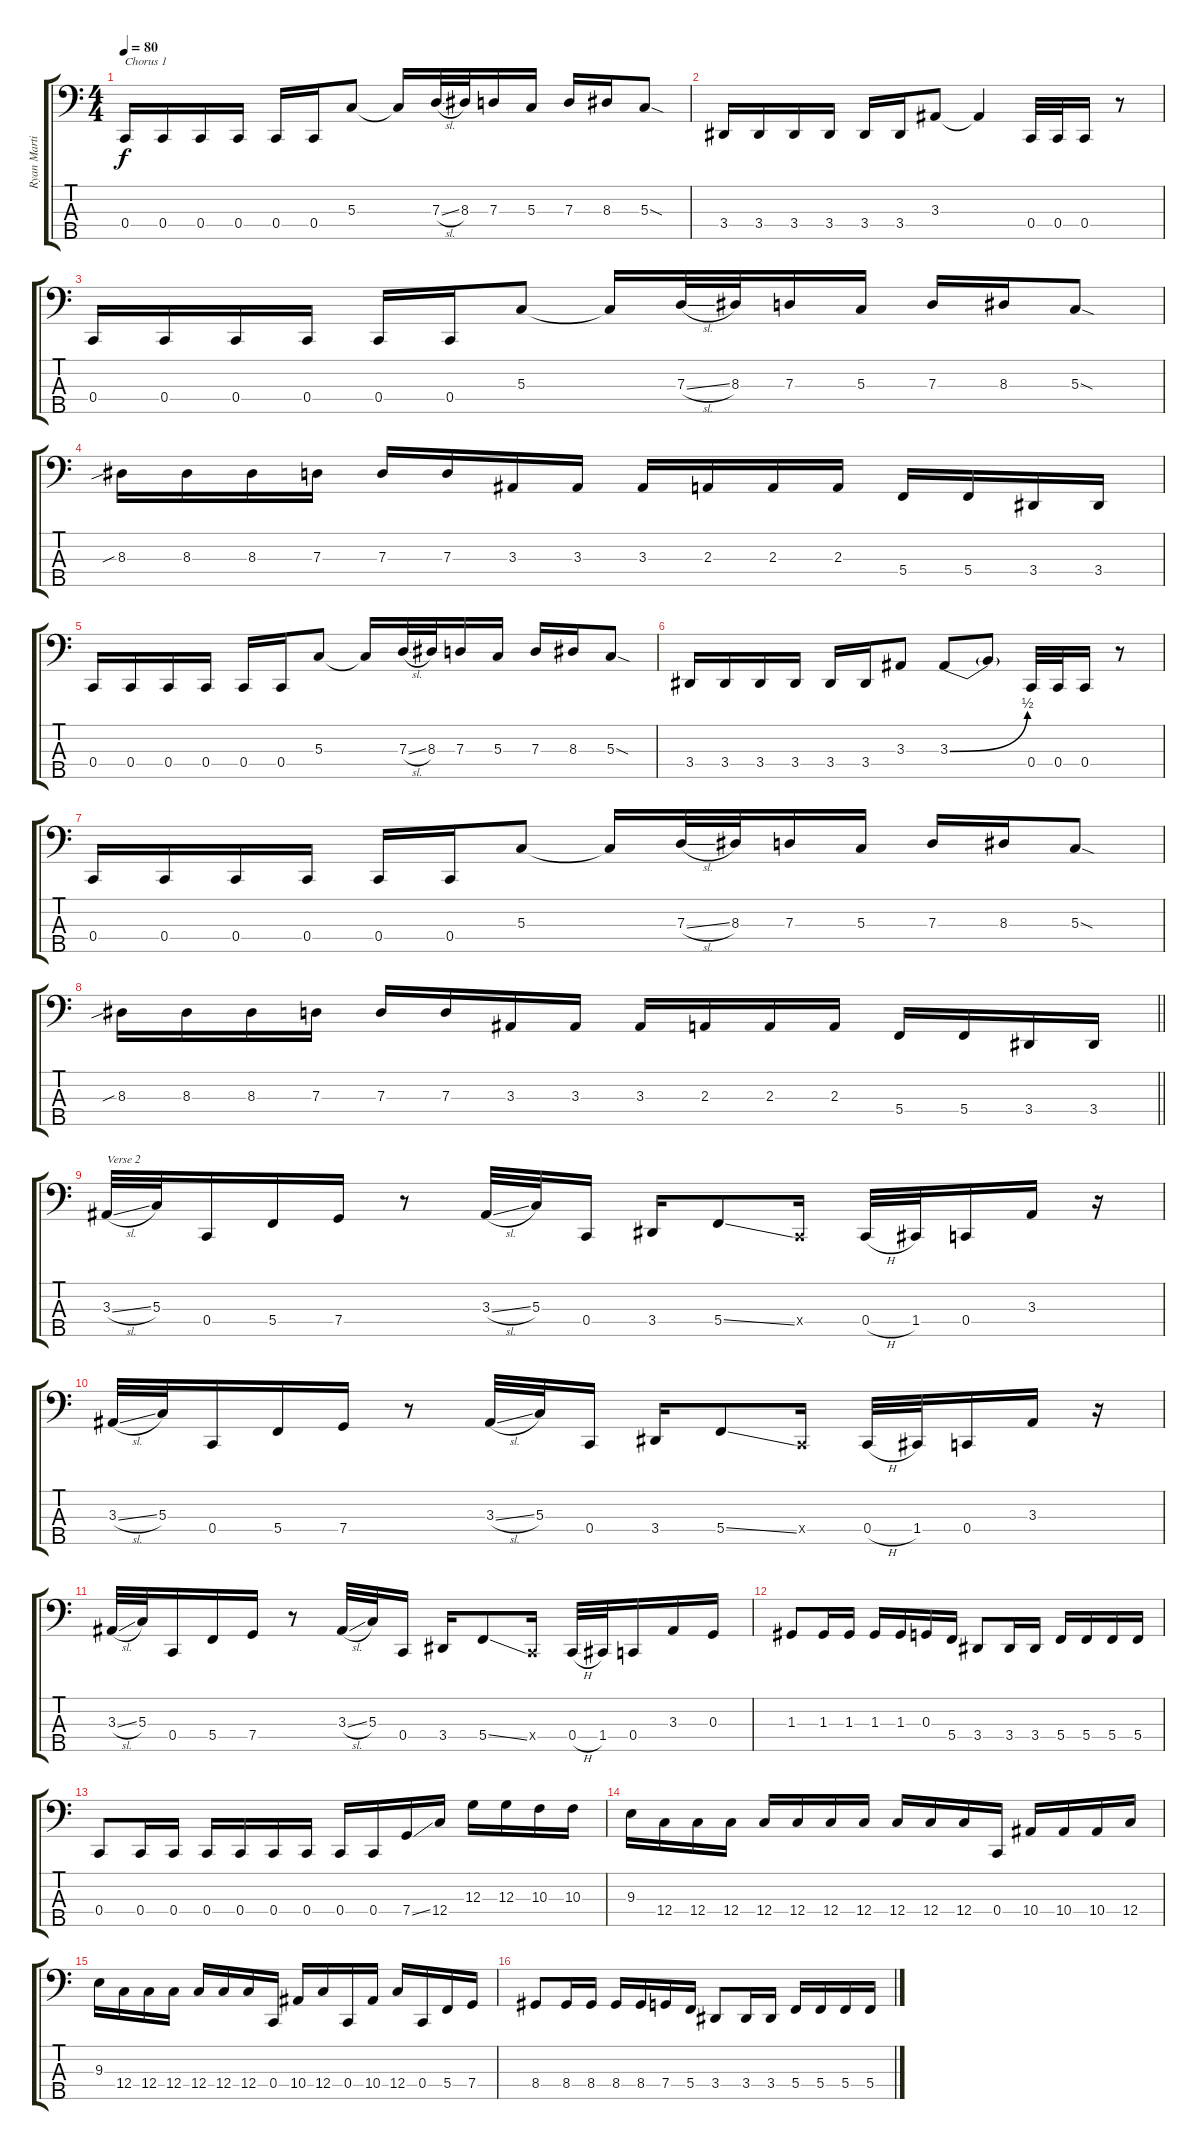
\track ("Ryan Martinie" "Ryan Marti") {instrument electricbassfinger}
\staff {score tabs}
\tuning (F2 C2 G1 C1 G0) {hide}
\ts (4 4)
\tempo 80
\clef f4
\ks c
0.4.16{txt "Chorus 1" dy f} 0.4.16 0.4.16 0.4.16 0.4.16 0.4.16 5.3.8 5.3{t}.16 7.3{sl}.32 8.3.32 7.3.16 5.3.16 7.3.16 8.3.16 5.3{sod}.8 |
3.4.16 3.4.16 3.4.16 3.4.16 3.4.16 3.4.16 3.3.8 3.3{t}.4 0.4.32 0.4.32 0.4.16 r.8 |
0.4.16 0.4.16 0.4.16 0.4.16 0.4.16 0.4.16 5.3.8 5.3{t}.16 7.3{sl}.32 8.3.32 7.3.16 5.3.16 7.3.16 8.3.16 5.3{sod}.8 |
8.3{sib}.16 8.3.16 8.3.16 7.3.16 7.3.16 7.3.16 3.3.16 3.3.16 3.3.16 2.3.16 2.3.16 2.3.16 5.4.16 5.4.16 3.4.16 3.4.16 |
0.4.16 0.4.16 0.4.16 0.4.16 0.4.16 0.4.16 5.3.8 5.3{t}.16 7.3{sl}.32 8.3.32 7.3.16 5.3.16 7.3.16 8.3.16 5.3{sod}.8 |
3.4.16 3.4.16 3.4.16 3.4.16 3.4.16 3.4.16 3.3.8 3.3{be (bend 0 0 60 2)}.8 3.3{t}.8 0.4.32 0.4.32 0.4.16 r.8 |
0.4.16 0.4.16 0.4.16 0.4.16 0.4.16 0.4.16 5.3.8 5.3{t}.16 7.3{sl}.32 8.3.32 7.3.16 5.3.16 7.3.16 8.3.16 5.3{sod}.8 |
\barLineRight lightlight
8.3{sib}.16 8.3.16 8.3.16 7.3.16 7.3.16 7.3.16 3.3.16 3.3.16 3.3.16 2.3.16 2.3.16 2.3.16 5.4.16 5.4.16 3.4.16 3.4.16 |
3.3{sl}.32{txt "Verse 2"} 5.3.32 0.4.16 5.4.16 7.4.16 r.8 3.3{sl}.32 5.3.32 0.4.16 3.4.16 5.4{ss}.8 0.4{x}.16 0.4{h}.32 1.4.32 0.4.16 3.3.16 r.16 |
3.3{sl}.32 5.3.32 0.4.16 5.4.16 7.4.16 r.8 3.3{sl}.32 5.3.32 0.4.16 3.4.16 5.4{ss}.8 0.4{x}.16 0.4{h}.32 1.4.32 0.4.16 3.3.16 r.16 |
3.3{sl}.32 5.3.32 0.4.16 5.4.16 7.4.16 r.8 3.3{sl}.32 5.3.32 0.4.16 3.4.16 5.4{ss}.8 0.4{x}.16 0.4{h}.32 1.4.32 0.4.16 3.3.16 0.3.16 |
1.3.8 1.3.16 1.3.16 1.3.16 1.3.16 0.3.16 5.4.16 3.4.8 3.4.16 3.4.16 5.4.16 5.4.16 5.4.16 5.4.16 |
0.4.8 0.4.16 0.4.16 0.4.16 0.4.16 0.4.16 0.4.16 0.4.16 0.4.16 7.4{ss}.16 12.4.16 12.3.16 12.3.16 10.3.16 10.3.16 |
9.3.16 12.4.16 12.4.16 12.4.16 12.4.16 12.4.16 12.4.16 12.4.16 12.4.16 12.4.16 12.4.16 0.4.16 10.4.16 10.4.16 10.4.16 12.4.16 |
9.3.16 12.4.16 12.4.16 12.4.16 12.4.16 12.4.16 12.4.16 0.4.16 10.4.16 12.4.16 0.4.16 10.4.16 12.4.16 0.4.16 5.4.16 7.4.16 |
8.4.8 8.4.16 8.4.16 8.4.16 8.4.16 7.4.16 5.4.16 3.4.8 3.4.16 3.4.16 5.4.16 5.4.16 5.4.16 5.4.16
